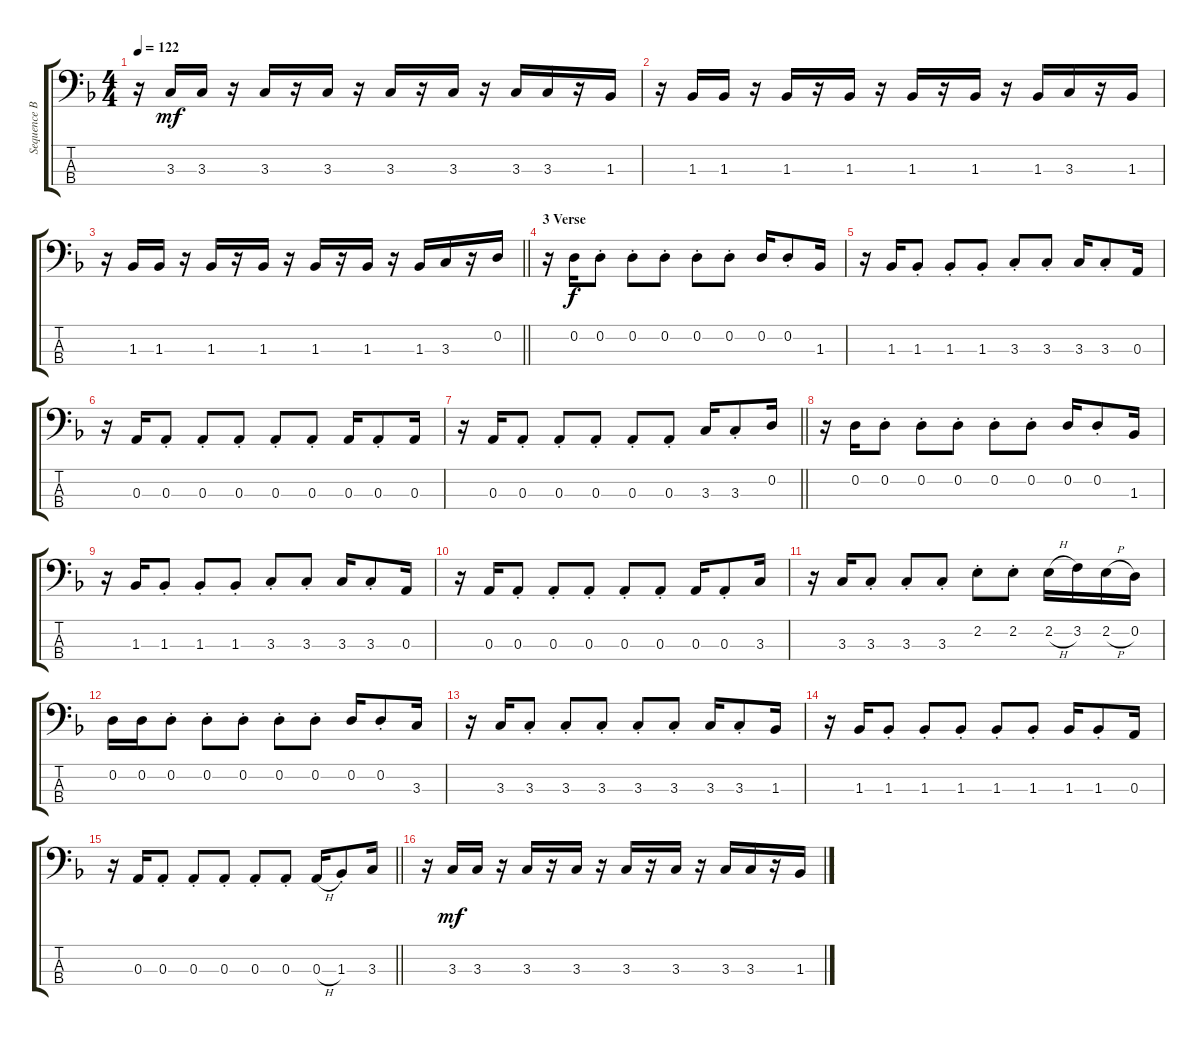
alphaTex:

\track ("Sequence Bass (Gillian Gilbert)" "Sequence B") {instrument electricbassfinger}
\staff {score tabs}
\tuning (G2 D2 A1 E1) {hide}
\ts (4 4)
\tempo 122
\clef f4
\ks f
r.16{dy mf} 3.3.16 3.3.16 r.16 3.3.16 r.16 3.3.16 r.16 3.3.16 r.16 3.3.16 r.16 3.3.16 3.3.16 r.16 1.3.16 |
r.16 1.3.16 1.3.16 r.16 1.3.16 r.16 1.3.16 r.16 1.3.16 r.16 1.3.16 r.16 1.3.16 3.3.16 r.16 1.3.16 |
\barLineRight lightlight
r.16 1.3.16 1.3.16 r.16 1.3.16 r.16 1.3.16 r.16 1.3.16 r.16 1.3.16 r.16 1.3.16 3.3.16 r.16 0.2.16 |
\section ("" "3 Verse")
r.16 0.2.16{dy f} 0.2{st}.8 0.2{st}.8 0.2{st}.8 0.2{st}.8 0.2{st}.8 0.2.16 0.2{st}.8 1.3.16 |
r.16 1.3.16 1.3{st}.8 1.3{st}.8 1.3{st}.8 3.3{st}.8 3.3{st}.8 3.3.16 3.3{st}.8 0.3.16 |
r.16 0.3.16 0.3{st}.8 0.3{st}.8 0.3{st}.8 0.3{st}.8 0.3{st}.8 0.3.16 0.3{st}.8 0.3.16 |
\barLineRight lightlight
r.16 0.3.16 0.3{st}.8 0.3{st}.8 0.3{st}.8 0.3{st}.8 0.3{st}.8 3.3.16 3.3{st}.8 0.2.16 |
r.16 0.2.16 0.2{st}.8 0.2{st}.8 0.2{st}.8 0.2{st}.8 0.2{st}.8 0.2.16 0.2{st}.8 1.3.16 |
r.16 1.3.16 1.3{st}.8 1.3{st}.8 1.3{st}.8 3.3{st}.8 3.3{st}.8 3.3.16 3.3{st}.8 0.3.16 |
r.16 0.3.16 0.3{st}.8 0.3{st}.8 0.3{st}.8 0.3{st}.8 0.3{st}.8 0.3.16 0.3{st}.8 3.3.16 |
r.16 3.3.16 3.3{st}.8 3.3{st}.8 3.3{st}.8 2.2{st}.8 2.2{st}.8 2.2{h}.16 3.2.16 2.2{h}.16 0.2.16 |
0.2.16 0.2.16 0.2{st}.8 0.2{st}.8 0.2{st}.8 0.2{st}.8 0.2{st}.8 0.2.16 0.2{st}.8 3.3.16 |
r.16 3.3.16 3.3{st}.8 3.3{st}.8 3.3{st}.8 3.3{st}.8 3.3{st}.8 3.3.16 3.3{st}.8 1.3.16 |
r.16 1.3.16 1.3{st}.8 1.3{st}.8 1.3{st}.8 1.3{st}.8 1.3{st}.8 1.3.16 1.3{st}.8 0.3.16 |
\barLineRight lightlight
r.16 0.3.16 0.3{st}.8 0.3{st}.8 0.3{st}.8 0.3{st}.8 0.3{st}.8 0.3{h}.16 1.3{st}.8 3.3.16 |
r.16 3.3.16{dy mf} 3.3.16 r.16 3.3.16 r.16 3.3.16 r.16 3.3.16 r.16 3.3.16 r.16 3.3.16 3.3.16 r.16 1.3.16
